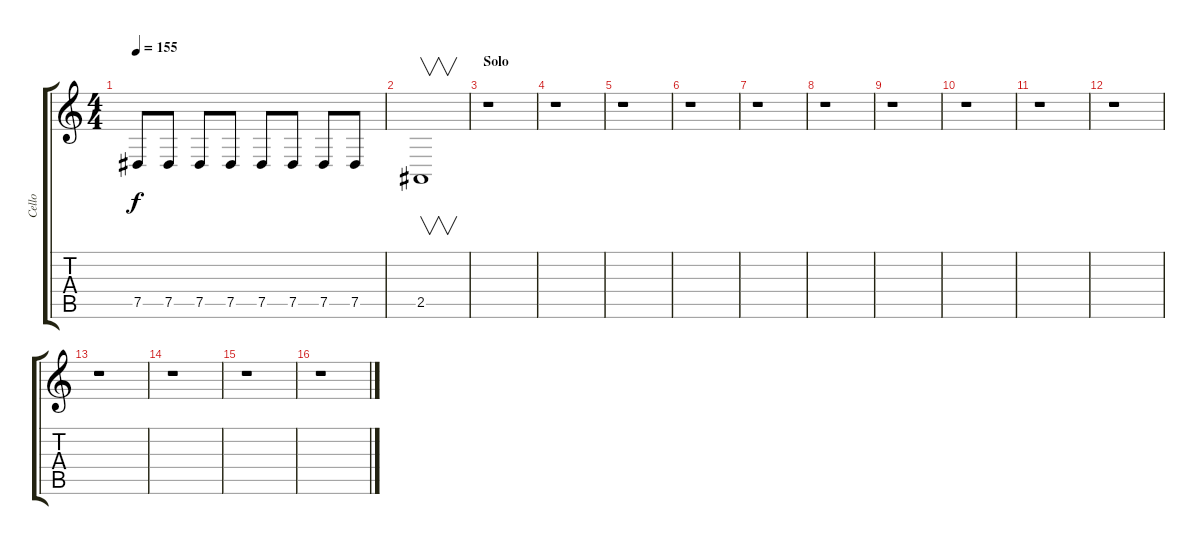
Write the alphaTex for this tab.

\track ("Cello" "Cello") {instrument cello}
\staff {score tabs}
\tuning (Eb4 Bb3 Gb3 Db3 Ab2 Eb2) {hide}
\ts (4 4)
\tempo 155
\clef g2
\ks c
7.5.8{dy f} 7.5.8 7.5.8 7.5.8 7.5.8 7.5.8 7.5.8 7.5.8 |
2.5.1{v} |
\section ("" "Solo")
r.1 |
r.1 |
r.1 |
r.1 |
r.1 |
r.1 |
r.1 |
r.1 |
r.1 |
r.1 |
r.1 |
r.1 |
r.1 |
r.1
